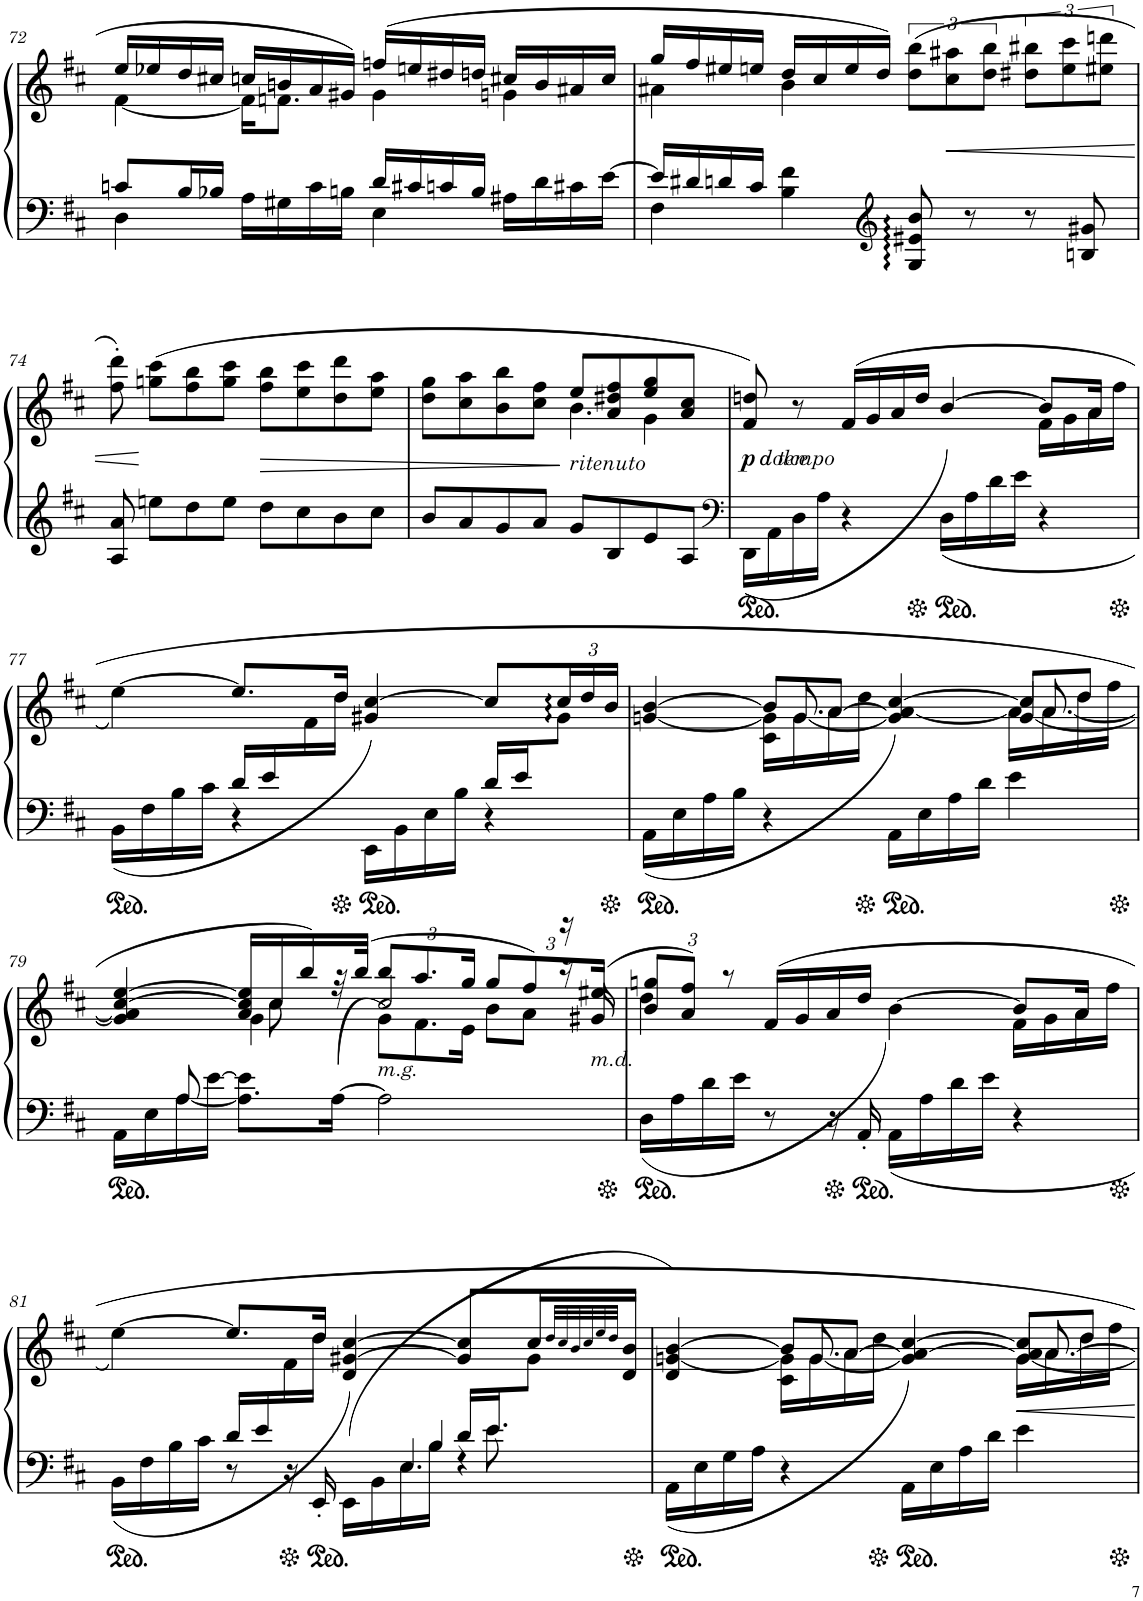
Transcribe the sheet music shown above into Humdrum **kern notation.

**kern	**kern	**dynam
*part1	*part1	*part1
*staff2	*staff1	*staff1/2
*I"Pianinas	*	*
!!LO:PB:g=z
*clefF4	*clefG2	*
*k[f#c#]	*k[f#c#]	*
*M4/4	*M4/4	*
*met(c)	*met(c)	*
=72	=72	=72
*^	*^	*
8cn/L	4D\	16ee/LL	[4f#\	.
.	.	16ee-X/	.	.
16B/L	.	16dd/	.	.
16B-X/JJ	.	16cc#X/JJ	.	.
16A\LL	4ryy	16ccn/LL	16f#\KL]	.
16G#X\	.	16bn/	8.fn\J	.
16c\	.	16a/	.	.
16Bn\JJ	.	16g#X/JJ	.	.
16d/LL	4E\	(16ffn/LL	4g#\	.
16c#X/	.	16een/	.	.
16cn/	.	16dd#X/	.	.
16B/JJ	.	16ddn/JJ	.	.
16A#X\LL	4ryy	16cc#X/LL	4gn\	.
16d\	.	16b/	.	.
16c#X\	.	16a#X/	.	.
[16e\JJ	.	16cc#/JJ	.	.
=73	=73	=73	=73	=73
16e/LL]	4F#\	16gg/LL	4a#X\	.
16d#X/	.	16ff#/	.	.
16dn/	.	16ee#X/	.	.
16c#/JJ	.	16een/JJ	.	.
4B\ 4f#\	2.ryy	16dd/LL	4b\	.
.	.	16cc#/	.	.
.	.	16ee/	.	.
.	.	16dd/JJ)	.	.
*clefG2	*	*	*	*
8G/ 8e#X/ 8b/	.	(>12dd\ 12bb\L	2ryy	.
!	!	!	!	!LO:HP:b
.	.	12cc#\ 12aa#X\	.	<
8r	.	.	.	.
.	.	12dd\ 12bb\J	.	.
8r	.	12dd#X\ 12bb#X\L	.	.
.	.	12ee\ 12ccc#\	.	.
8Bn/ 8g#X/	.	.	.	.
.	.	12ee#X\ 12dddn\J	.	.
*v	*v	*	*	*
*	*v	*v	*
!!LO:LB:g=z
=74	=74	=74
8A/ 8a/	8ff#\' 8ddd\')	.
8een\L	(8ggn\ 8ccc#\L	[
8dd\	8ff#\ 8bb\	.
8ee\J	8gg\ 8ccc#\J	.
!	!	!LO:HP:b
8dd\L	8ff#\ 8bb\L	>
8cc#\	8ee\ 8ccc#\	.
8b\	8dd\ 8ddd\	.
8cc#\J	8ee\ 8aa\J	.
=75	=75	=75
*	*^	*
*	*	*^	*
8b/L	8dd\ 8gg\L	2ryy	2.ryy	.
8a/	8cc#\ 8aa\	.	.	.
8g/	8b\ 8bb\	.	.	.
8a/J	8cc#\ 8ff#\J	.	.	.
!	!LO:TX:b:i:t=ritenuto	!	!	!
8g/L	8ee/L	4.b\	.	]
8B/	8a/ 8dd#X/ 8ff#/	.	.	.
8e/	8ee/ 8gg/	.	4g\	.
8A/J	8a/ 8cc#/J	8ryy	.	.
*	*v	*v	*v	*
=76	=76	=76
*clefF4	*	*
*	*^	*
!	!LO:TX:b:i:t=a tempo	!	!
!	!LO:TX:b:i:t=dolce	!	!
!	!	!	!LO:DY:b
(<16DD\LL	8f#/ 8ddn/)	2.ryy	p
16AA\	.	.	.
16D\	8r	.	.
16A\JJ	.	.	.
4r	(16f#/LL	.	.
.	16g/	.	.
.	16a/	.	.
.	16dd/JJ	.	.
16D\LL	([4b/	.	.
16A\	.	.	.
16d\	.	.	.
16e\JJ	.	.	.
4r	8b/L]	16f#\LL	.
.	.	16g\	.
.	16a/Jk	16a\	.
.	16ryy	16ff#\JJ	.
!!LO:LB:g=z	!!
=77	=77	=77	=77
*^	*	*	*
4ryy	(<16BB\LL	[4ee\)	4.ryy	.
.	16F#\	.	.	.
.	16B\	.	.	.
.	16c#\JJ	.	.	.
16d/LL	4r	8.ee/L]	.	.
16e/	.	.	.	.
4.ryy	.	.	16f#\	.
.	.	16dd/Jk	16dd\JJ	.
.	16EE\LL	(4g#X/ [4cc#/	4.ryy	.
.	16BB\	.	.	.
.	16E\	.	.	.
.	16B\JJ	.	.	.
16d/LL	4r	8cc#/L]	.	.
16e/J	.	.	.	.
*	*	*Xbrackettup	*	*
8ryy	.	24cc#/L	8g#>\J	.
.	.	24dd/	.	.
.	.	24b/JJ	.	.
*v	*v	*	*	*
=78	=78	=78	=78
*	*^	*^	*
(<16AA\LL	[4gn/ [4b/	4ryy	16ryy	16ryy	.
*	*	*v	*v	*v	*
16E\	.	.	.
16A\	.	.	.
16B\JJ	.	.	.
4r	8b/L]	16c#\ 16g\]LL	.
*	*	*^	*
.	.	[16g\	8.g/	.
.	[8a/J	16a\	.	.
.	.	16dd\JJ	.	.
16AA\LL	4g/] 4a/_ [4cc#/)	4ryy	4ryy	.
16E\	.	.	.	.
16A\	.	.	.	.
16d\JJ	.	.	.	.
4e\	8cc#/L]	16a\LL]	[<4g/	.
*	*	*	*^	*
.	.	[16a\	.	8.a/	.
.	8dd/J	16dd\	.	.	.
.	.	16ff#\JJ	.	.	.
*	*	*	*v	*v	*
!!LO:LB:g=z
=79	=79	=79	=79	=79
*^	*	*	*	*
16AA\LL	8ryy	4g/] 4a/] [4cc#/ [4ee/	4ryy	16ryy	.
*	*	*	*v	*v	*
16E\	.	.	.	.
16A\	[<8A/	.	.	.
[>16e\JJ	.	.	.	.
8.A\] 8.e\]L	2.ryy	16a/ 16cc#/] 16ee/]LL	4g\	.
*	*	*	*^	*
.	.	16cc#/	.	8cc#\	.
.	.	16bb/)	.	.	.
(>[16A\Jk	.	32r	.	16ryy	.
.	.	(32bb/JJJ	.	.	.
!	!	!LO:TX:b:i:t=m.g.	!	!	!
2A\]	.	12bb/L	12g\L)	2cc#/	.
.	.	12.aa/	12.f#>\	.	.
.	.	24gg/Jk	24e>\Jk	.	.
*	*	*	*brackettup	*	*
.	.	12gg/L	12b>\L	.	.
.	.	12ff#/)	12a>\J	.	.
.	.	24r;	24r	.	.
!	!	!LO:TX:b:i:t=m.d.	!	!	!
.	.	(24ee#X/JJ	24g#X/	.	.
*v	*v	*	*	*	*
*	*v	*v	*v	*
=80	=80	=80
*	*Xbrackettup	*
*	*^	*
(<16D\LL	12b/ 12ggn/L	4dd\	.
16A\	.	.	.
.	12a/ 12ff#/J)	.	.
16d\	.	.	.
.	12r	.	.
16e\JJ	.	.	.
8r	16f#/LL	2ryy	.
.	16g/	.	.
16r	16a/	.	.
16AA'/	16dd/JJ	.	.
16AA\LL	[4b\)	.	.
16A\	.	.	.
16d\	.	.	.
16e\JJ	.	.	.
4r	8b/L]	16f#\LL	.
.	.	16g\	.
.	16a/Jk	16a\	.
.	16ryy	16ff#\JJ	.
!!LO:LB:g=z	!!
=81	=81	=81	=81
*^	*	*	*
*	*^	*	*	*
*	*	*^	*	*	*
*	*	*	*^	*	*	*
4ryy	16ryy	(<16BB\LL	8ryy	8.ryy	[4ee\)	4.ryy	.
.	16ryy@	16F#\	.	.	.	.	.
.	16ryy@	16B\	16ryy@	.	.	.	.
*	*	*v	*v	*v	*	*	*
.	16ryy@	16c#\JJ	.	.	.
16d/LL	16ryy@	8r	8.ee/L]	.	.
16e/	16ryy@	.	.	.	.
4.ryy	16ryy@	16r	.	16f#\	.
.	16ryy@	16EE'/	16dd/Jk	16dd\JJ	.
.	16ryy@	16EE\LL	(4d/ [4g#X/ [4cc#/	4.ryy	.
.	16ryy@	16BB\	.	.	.
*	*	*^	*	*	*
.	16ryy@	16E\	4.E/	.	.	.
*	*	*	*^	*	*	*
.	16ryy@	16B\JJ	.	4B/	.	.	.
16d/LL	16ryy@	4r	.	.	8g#/] 8cc#/]L	.	.
16e/J	8.e\	.	.	.	.	.	.
8ryy	.	.	.	.	16cc#/L	8g#\J	.
.	.	.	.	.	32qdd/LLL	.	.
.	.	.	.	.	32qcc#/	.	.
.	.	.	.	.	32qb/	.	.
.	.	.	.	.	32qcc#/	.	.
.	.	.	.	.	32qee/	.	.
.	.	.	.	.	32qdd/JJJ	.	.
.	.	.	.	16ryy	16d/> 16b/>JJ	.	.
*v	*v	*v	*v	*v	*	*	*
=82	=82	=82	=82
*	*^	*^	*
16AA\LL	4d/ [4gn/ [4b/)	4ryy	16ryy	2.ryy	.
16E\	.	.	16ryy@	.	.
16G\	.	.	16ryy@	.	.
16A\JJ	.	.	16ryy@	.	.
4r	8b/L]	16c#\ 16g\]LL	16ryy@	.	.
.	.	[16g\	8.g/	.	.
.	[>8a/J	16a\	.	.	.
.	.	16dd\JJ	.	.	.
16AA\LL	(4g/] 4a/_ [4cc#/	4ryy	16ryy	.	.
16E\	.	.	16ryy@	.	.
16A\	.	.	16ryy@	.	.
16d\JJ	.	.	16ryy@	.	.
4e\	8a/] 8cc#/]L	[16g\LL	16ryy@	4g/	.
.	.	[>16a\	8.a/	.	.
.	8dd/J	16dd\	.	.	.
.	.	16ff#\JJ	.	.	.
*	*v	*v	*v	*v	*
=	=	=
*-	*-	*-
